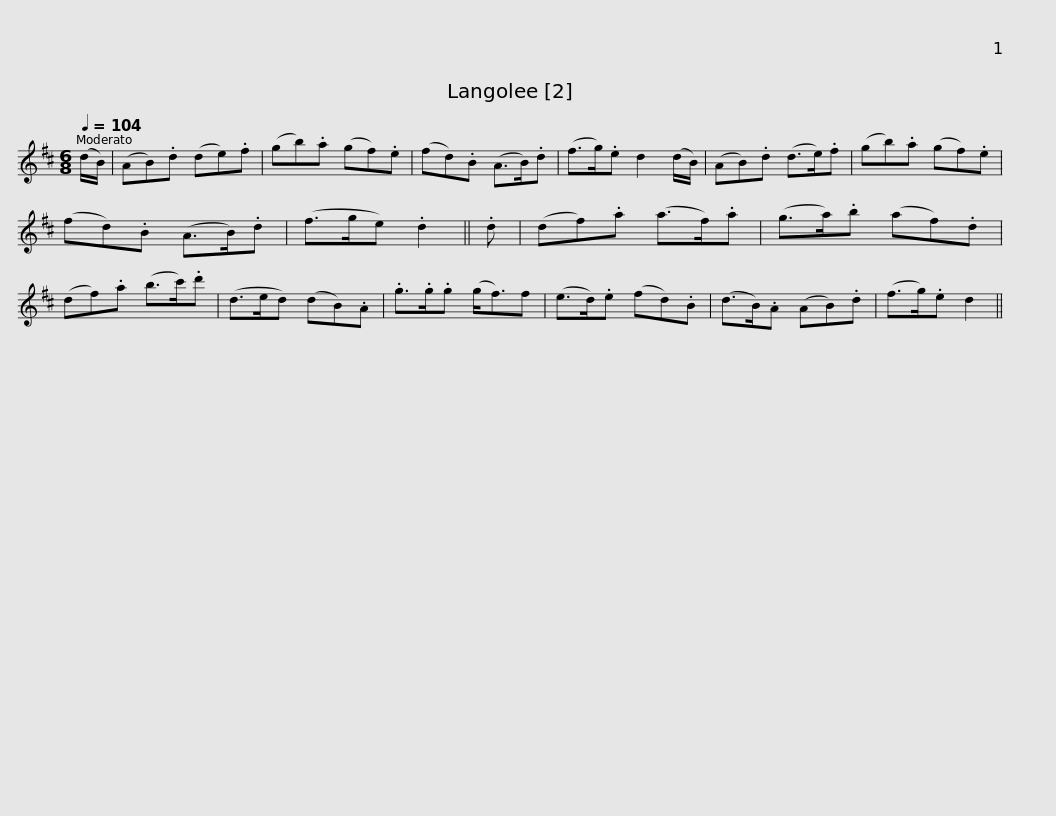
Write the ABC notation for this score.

X:1
L:1/8
Q:1/4=104
M:6/8
I:linebreak $
K:D
V:1 treble
V:1
 (d/B/) | (AB).d (de).f | (gb).a (gf).e | (fd).B (A>B).d | (f>g).e d2 (d/B/) | %5
 (AB).d (d>e).f | (gb).a (gf).e |$ (fd).B (A>B).d | (f>ge) .d2 || .d | %10
 (df).a (a>f).a | (g>a).b (af).d | (df).a (b>c').d' | (d>ed) (dB).A |$ .g>.g.g (g<f)f | %15
 (e>d).e (fd).B | (d>B).A (AB).d | (f>g).e d2 || %18
